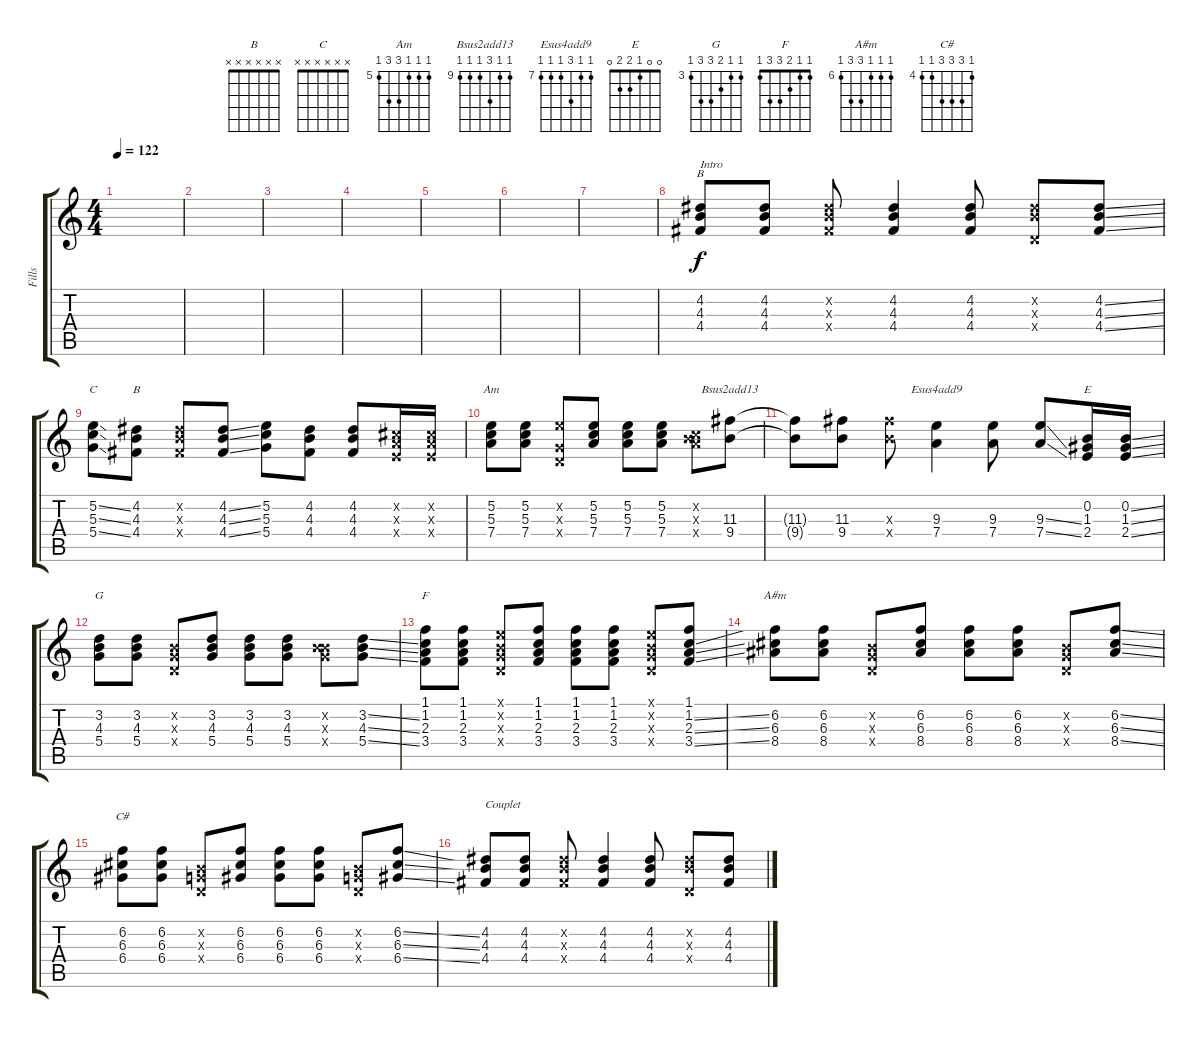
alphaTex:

\track ("Fills" "Fills") {instrument overdrivenguitar}
\staff {score tabs}
\tuning (E4 B3 G3 D3 A2 E2) {hide}
\chord ("B" 2 4 4 4 2 2)
\chord ("C" x x x x x x) {firstfret 0}
\chord ("B" x x x x x x) {firstfret 0}
\chord ("Am" 5 5 5 7 7 5) {firstfret 5}
\chord ("Bsus2add13" 9 9 11 9 9 9) {firstfret 9}
\chord ("Esus4add9" 7 7 9 7 7 7) {firstfret 7}
\chord ("E" 0 0 1 2 2 0)
\chord ("G" 3 3 4 5 5 3) {firstfret 3}
\chord ("F" 1 1 2 3 3 1)
\chord ("A#m" 6 6 6 8 8 6) {firstfret 6}
\chord ("C#" 4 6 6 6 4 4) {firstfret 4}
\ts (4 4)
\tempo 122
\clef g2
\ks c
|
|
|
|
|
|
|
(4.2 4.3 4.4).8{ch "B" txt "Intro"} (4.2 4.3 4.4).8 (4.2{x} 4.3{x} 4.4{x}).8 (4.2 4.3 4.4).4 (4.2 4.3 4.4).8 (4.2{x} 4.3{x} 0.4{x}).8 (4.2{ss} 4.3{ss} 4.4{ss}).8 |
(5.2{ss} 5.3{ss} 5.4{ss}).8{ch "C"} (4.2 4.3 4.4).8{ch "B"} (4.2{x} 4.3{x} 4.4{x}).8 (4.2{ss} 4.3{ss} 4.4{ss}).8 (5.2 5.3 5.4).8 (4.2 4.3 4.4).8 (4.2 4.3 4.4).8 (2.2{x} 2.3{x} 2.4{x}).16 (2.2{x} 2.3{x} 2.4{x}).16 |
(5.2 5.3 7.4).8{ch "Am"} (5.2 5.3 7.4).8 (5.2{x} 0.3{x} 0.4{x}).8 (5.2 5.3 7.4).8 (5.2 5.3 7.4).8 (5.2 5.3 7.4).8 (0.2{x} 5.3{x} 7.4{x}).8 (11.3 9.4).8{ch "Bsus2add13" volume 10 balance 8} |
(11.3{t} 9.4{t}).8 (11.3 9.4).8 (11.3{x} 9.4{x}).8 (9.3 7.4).4{ch "Esus4add9"} (9.3 7.4).8 (9.3{ss} 7.4{ss}).8 (0.2 1.3 2.4).16{ch "E" volume 6 balance 5} (0.2{ss} 1.3{ss} 2.4{ss}).16 |
(3.2 4.3 5.4).8{ch "G"} (3.2 4.3 5.4).8 (0.2{x} 0.3{x} 0.4{x}).8 (3.2 4.3 5.4).8 (3.2 4.3 5.4).8 (3.2 4.3 5.4).8 (0.2{x} 4.3{x} 5.4{x}).8 (3.2{ss} 4.3{ss} 5.4{ss}).8 |
(1.1 1.2 2.3 3.4).8{ch "F"} (1.1 1.2 2.3 3.4).8 (0.1{x} 0.2{x} 0.3{x} 0.4{x}).8 (1.1 1.2 2.3 3.4).8 (1.1 1.2 2.3 3.4).8 (1.1 1.2 2.3 3.4).8 (0.1{x} 0.2{x} 0.3{x} 0.4{x}).8 (1.1 1.2{ss} 2.3{ss} 3.4{ss}).8 |
(6.2 6.3 8.4).8{ch "A#m"} (6.2 6.3 8.4).8 (0.2{x} 0.3{x} 0.4{x}).8 (6.2 6.3 8.4).8 (6.2 6.3 8.4).8 (6.2 6.3 8.4).8 (0.2{x} 0.3{x} 0.4{x}).8 (6.2{ss} 6.3{ss} 8.4{ss}).8 |
(6.2 6.3 6.4).8{ch "C#"} (6.2 6.3 6.4).8 (0.2{x} 0.3{x} 0.4{x}).8 (6.2 6.3 6.4).8 (6.2 6.3 6.4).8 (6.2 6.3 6.4).8 (0.2{x} 0.3{x} 0.4{x}).8 (6.2{ss} 6.3{ss} 6.4{ss}).8 |
(4.2 4.3 4.4).8{txt "Couplet"} (4.2 4.3 4.4).8 (4.2{x} 4.3{x} 4.4{x}).8 (4.2 4.3 4.4).4 (4.2 4.3 4.4).8 (4.2{x} 4.3{x} 0.4{x}).8 (4.2{ss} 4.3{ss} 4.4{ss}).8
